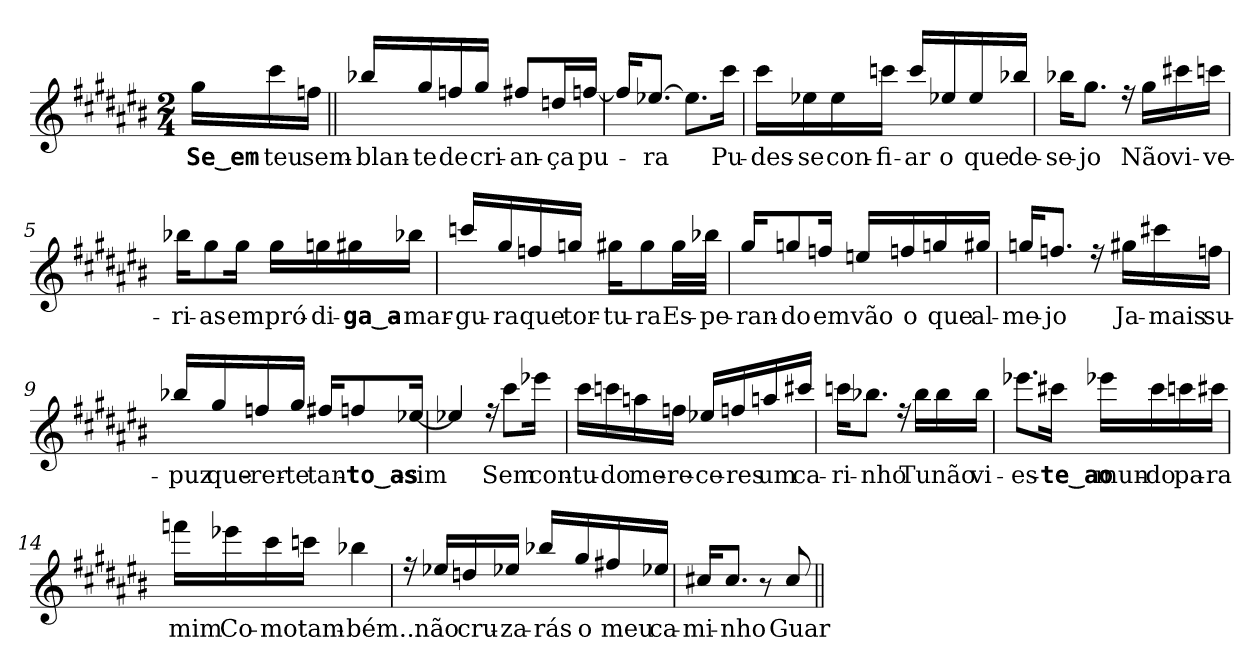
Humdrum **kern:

**kern	**text
*part1	*part1
*staff1	*staff1
*clefG2	*
*k[f#c#g#d#a#e#b#]	*
*C#:	*
*M2/4	*
=	=
!	!LO:LY:b
16gg#\LL	Se‿em
!	!LO:LY:b
16ccc#\	teu
!	!LO:LY:b
16ffn\JJ	sem-
=1||	=1||
!LO:TX:a:t=ca. 54	!
!	!LO:LY:b
*^	*
16bb-X/LL	4ryy	-blan-
!	!	!LO:LY:b
16gg#/	.	-te
!	!	!LO:LY:b
16ffn/	.	de
!	!	!LO:LY:b
16gg#/JJ	.	cri-
!	!	!LO:LY:b
8ff#X/L	4ryy	-an-
!	!	!LO:LY:b
16ddn/L	.	-ça
!	!	!LO:LY:b
[>16ffn/JJ	.	pu-
=2	=2	=2
16ffn/KL]	2ryy	.
!	!	!LO:LY:b
[>8.ee-X/J	.	-ra
8.ee-\L]	.	.
!	!	!LO:LY:b
16ccc#\Jk	.	Pu-
!!LO:LB:g=z	!!
=3	=3	=3
!	!	!LO:LY:b
16ccc#\LL	4ryy	-des-
!	!	!LO:LY:b
16ee-X\	.	-se
!	!	!LO:LY:b
16ee-\	.	con-
!	!	!LO:LY:b
16cccn\JJ	.	-fi-
!	!	!LO:LY:b
16ccc/LL	4ryy	-ar
!	!	!LO:LY:b
16ee-X/	.	o
!	!	!LO:LY:b
16ee-/	.	que
!	!	!LO:LY:b
16bb-X/JJ	.	de-
=4	=4	=4
!	!	!LO:LY:b
16bb-X\KL	2ryy	-se-
!	!	!LO:LY:b
8.gg#\J	.	-jo
16rff	.	.
!	!	!LO:LY:b
16gg#\LL	.	Não
!	!	!LO:LY:b
16ccc#X\	.	vi-
!	!	!LO:LY:b
16cccn\JJ	.	-ve-
=5	=5	=5
!	!	!LO:LY:b
16bb-X\KL	2ryy	-ri-
!	!	!LO:LY:b
8gg#\	.	-as
!	!	!LO:LY:b
16gg#\Jk	.	em
!	!	!LO:LY:b
16gg#\LL	.	pró-
!	!	!LO:LY:b
16ggn\	.	-di-
!	!	!LO:LY:b
16gg#X\	.	-ga‿a-
!	!	!LO:LY:b
16bb-X\JJ	.	-mar-
!!LO:LB:g=z	!!
=6	=6	=6
!	!	!LO:LY:b
16cccn/LL	2ryy	-gu-
!	!	!LO:LY:b
16gg#/	.	-ra
!	!	!LO:LY:b
16ffn/	.	que
!	!	!LO:LY:b
16ggn/JJ	.	tor-
!	!	!LO:LY:b
16gg#X\KL	.	-tu-
!	!	!LO:LY:b
8gg#\	.	-ra
!	!	!LO:LY:b
32gg#\LL	.	Es-
!	!	!LO:LY:b
32bb-X\JJJ	.	-pe-
=7	=7	=7
!	!	!LO:LY:b
16gg#/KL	4ryy	-ran-
!	!	!LO:LY:b
8ggn/	.	-do
!	!	!LO:LY:b
16ffn/Jk	.	em
!	!	!LO:LY:b
16een/LL	4ryy	vão
!	!	!LO:LY:b
16ffn/	.	o
!	!	!LO:LY:b
16ggn/	.	que
!	!	!LO:LY:b
16gg#X/JJ	.	al-
=8	=8	=8
!	!	!LO:LY:b
16ggn/KL	4ryy	-me-
!	!	!LO:LY:b
8.ffn/J	.	-jo
16rff	4ryy	.
!	!	!LO:LY:b
16gg#X\LL	.	Ja-
!	!	!LO:LY:b
16ccc#X\	.	-mais
!	!	!LO:LY:b
16ffn\JJ	.	su-
!!LO:LB:g=z	!!
=9	=9	=9
!	!	!LO:LY:b
16bb-X/LL	4ryy	-puz
!	!	!LO:LY:b
16gg#/	.	que-
!	!	!LO:LY:b
16ffn/	.	-rer-
!	!	!LO:LY:b
16gg#/JJ	.	-te
!	!	!LO:LY:b
16ff#X/KL	4ryy	tan-
!	!	!LO:LY:b
8ffn/	.	-to‿as-
!	!	!LO:LY:b
[>16ee-X/Jk	.	-sim
=10	=10	=10
4ee-X/]	4ryy	.
16rff	4ryy	.
!	!	!LO:LY:b
8ccc#\L	.	Sem
!	!	!LO:LY:b
16eee-X\Jk	.	con-
=11	=11	=11
!	!	!LO:LY:b
16ccc#\LL	2ryy	-tu-
!	!	!LO:LY:b
16cccn\	.	-do
!	!	!LO:LY:b
16aan\	.	me-
!	!	!LO:LY:b
16ffn\JJ	.	-re-
!	!	!LO:LY:b
16ee-X/LL	.	-ce-
!	!	!LO:LY:b
16ffn/	.	-res
!	!	!LO:LY:b
16aan/	.	um
!	!	!LO:LY:b
16ccc#X/JJ	.	ca-
!!LO:LB:g=z	!!
=12	=12	=12
!	!	!LO:LY:b
16cccn\KL	4ryy	-ri-
!	!	!LO:LY:b
8.bb-X\J	.	-nho
16rff	4ryy	.
!	!	!LO:LY:b
16bb-\LL	.	Tu
!	!	!LO:LY:b
16bb-\	.	não
!	!	!LO:LY:b
16bb-\JJ	.	vi-
=13	=13	=13
!	!	!LO:LY:b
8.eee-X\L	4ryy	-es-
!	!	!LO:LY:b
16ccc#X\Jk	.	-te‿ao
!	!	!LO:LY:b
16eee-X\LL	4ryy	mun-
!	!	!LO:LY:b
16ccc#\	.	-do
!	!	!LO:LY:b
16cccn\	.	pa-
!	!	!LO:LY:b
16ccc#X\JJ	.	-ra
=14	=14	=14
!	!	!LO:LY:b
16fffn\LL	4ryy	mim
!	!	!LO:LY:b
16eee-X\	.	Co-
!	!	!LO:LY:b
16ccc#\	.	-mo
!	!	!LO:LY:b
16cccn\JJ	.	tam-
!	!	!LO:LY:b
4bb-X\	4ryy	-bém...
!!LO:LB:g=z	!!
=15	=15	=15
16rff	4ryy	.
!	!	!LO:LY:b
16ee-X/LL	.	não
!	!	!LO:LY:b
16ddn/	.	cru-
!	!	!LO:LY:b
16ee-X/JJ	.	-za-
!	!	!LO:LY:b
16bb-X/LL	4ryy	-rás
!	!	!LO:LY:b
16gg#/	.	o
!	!	!LO:LY:b
16ff#X/	.	meu
!	!	!LO:LY:b
16ee-X/JJ	.	ca-
*v	*v	*
=16	=16
!	!LO:LY:b
16cc#X/KL	-mi-
!	!LO:LY:b
8.cc#/J	-nho
8r	.
!	!LO:LY:b
8cc#/	Guar-
=||	=||
*-	*-
